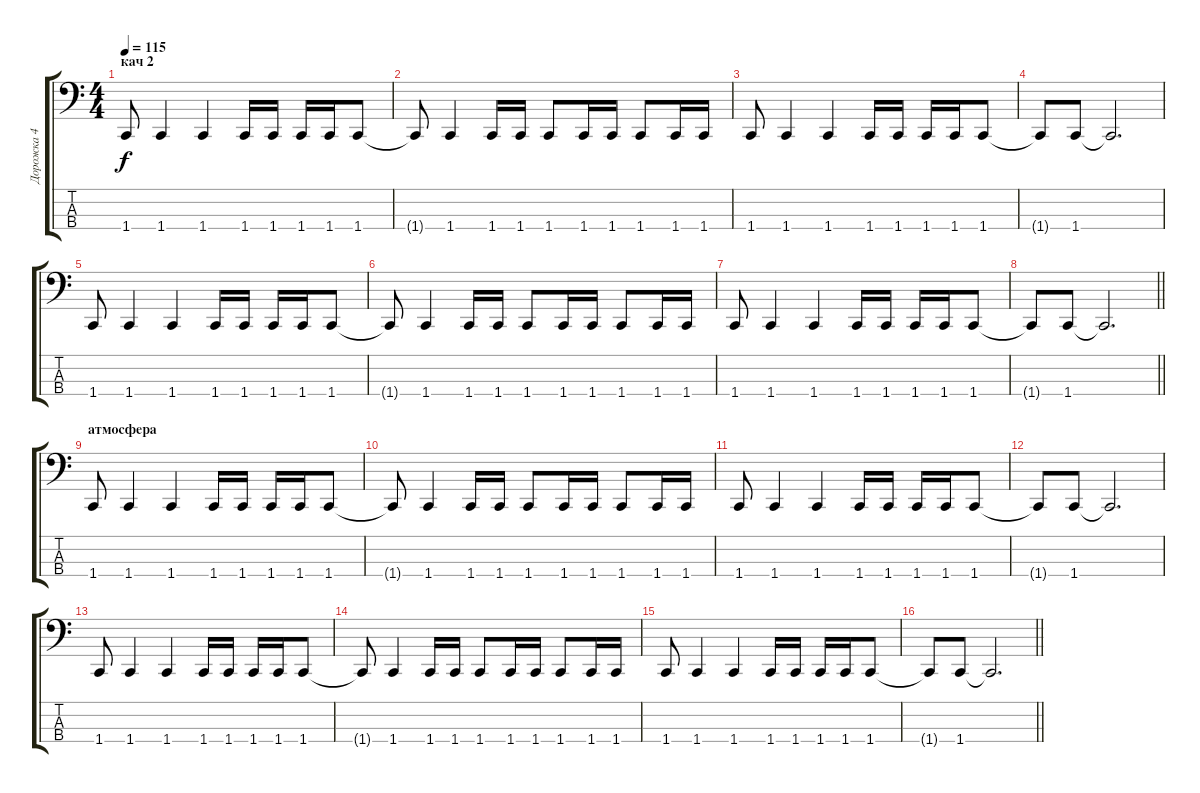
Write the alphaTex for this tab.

\track ("Дорожка 4" "Дорожка 4") {instrument slapbass2}
\staff {score tabs}
\tuning (E2 B1 Gb1 B0) {hide}
\ts (4 4)
\section ("" "кач 2")
\tempo 115
\clef f4
\ks c
1.4.8{dy f} 1.4.4 1.4.4 1.4.16 1.4.16 1.4.16 1.4.16 1.4.8 |
1.4{t}.8 1.4.4 1.4.16 1.4.16 1.4.8 1.4.16 1.4.16 1.4.8 1.4.16 1.4.16 |
1.4.8 1.4.4 1.4.4 1.4.16 1.4.16 1.4.16 1.4.16 1.4.8 |
1.4{t}.8 1.4.8 1.4{t}.2{d} |
1.4.8 1.4.4 1.4.4 1.4.16 1.4.16 1.4.16 1.4.16 1.4.8 |
1.4{t}.8 1.4.4 1.4.16 1.4.16 1.4.8 1.4.16 1.4.16 1.4.8 1.4.16 1.4.16 |
1.4.8 1.4.4 1.4.4 1.4.16 1.4.16 1.4.16 1.4.16 1.4.8 |
\barLineRight lightlight
1.4{t}.8 1.4.8 1.4{t}.2{d} |
\section ("" "атмосфера")
1.4.8 1.4.4 1.4.4 1.4.16 1.4.16 1.4.16 1.4.16 1.4.8 |
1.4{t}.8 1.4.4 1.4.16 1.4.16 1.4.8 1.4.16 1.4.16 1.4.8 1.4.16 1.4.16 |
1.4.8 1.4.4 1.4.4 1.4.16 1.4.16 1.4.16 1.4.16 1.4.8 |
1.4{t}.8 1.4.8 1.4{t}.2{d} |
1.4.8 1.4.4 1.4.4 1.4.16 1.4.16 1.4.16 1.4.16 1.4.8 |
1.4{t}.8 1.4.4 1.4.16 1.4.16 1.4.8 1.4.16 1.4.16 1.4.8 1.4.16 1.4.16 |
1.4.8 1.4.4 1.4.4 1.4.16 1.4.16 1.4.16 1.4.16 1.4.8 |
\barLineRight lightlight
1.4{t}.8 1.4.8 1.4{t}.2{d}
